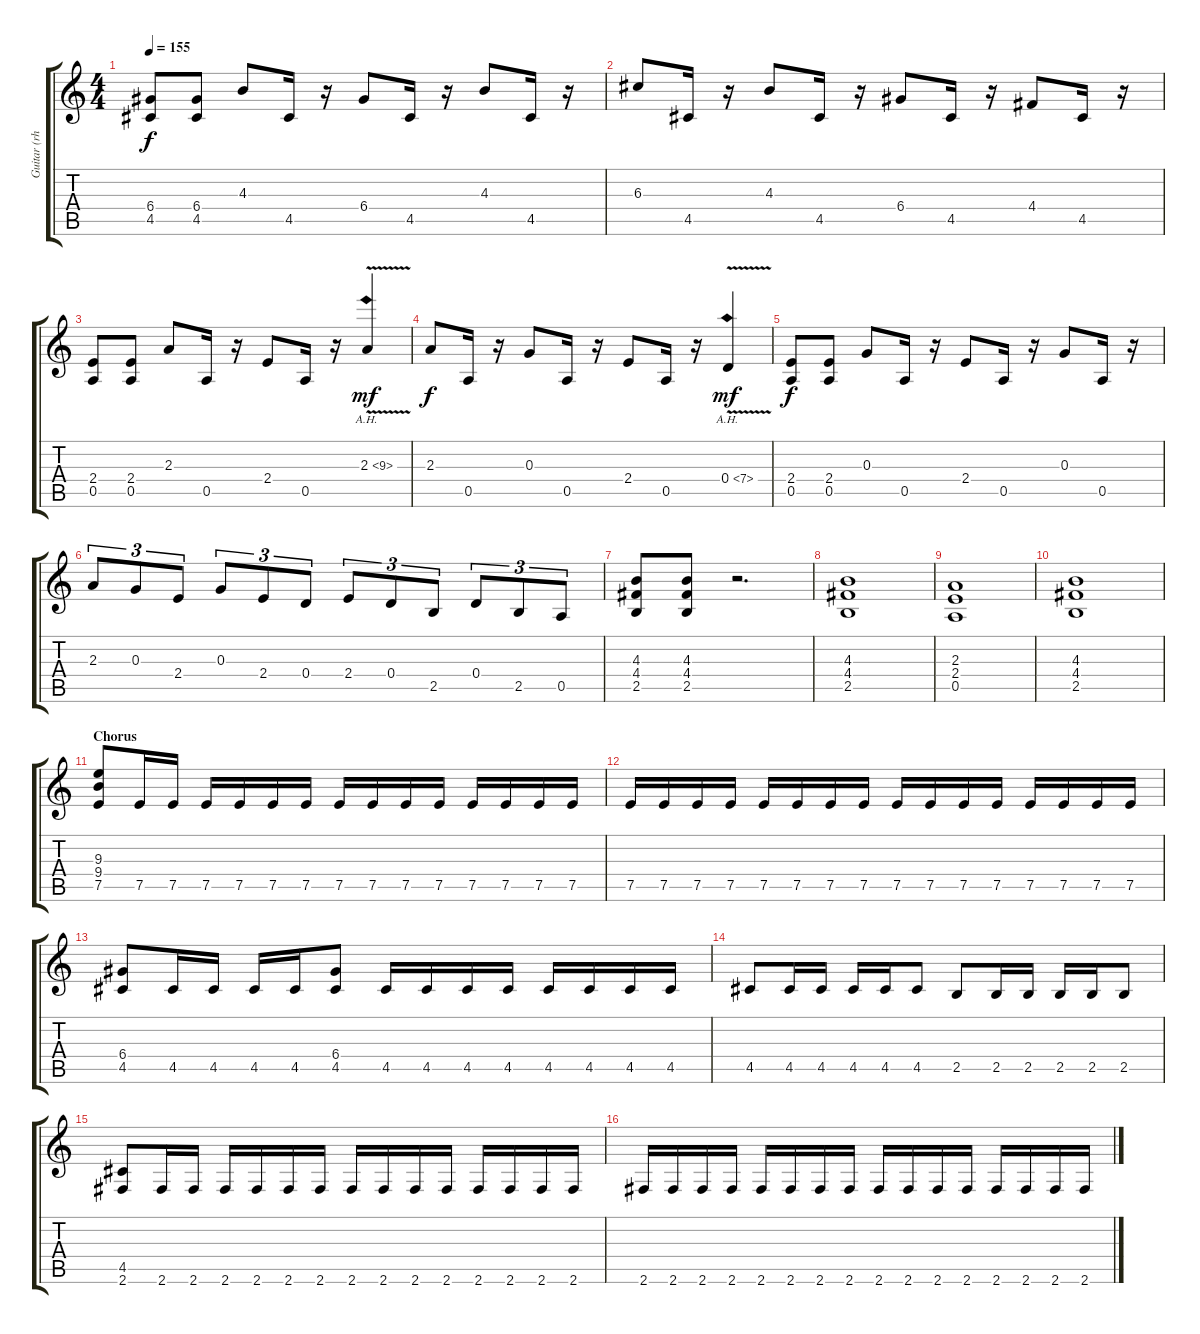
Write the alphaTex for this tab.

\track ("Guitar (rhythm)" "Guitar (rh") {instrument distortionguitar}
\staff {score tabs}
\tuning (E4 B3 G3 D3 A2 E2) {hide}
\ts (4 4)
\tempo 155
\clef g2
\ks c
(6.4 4.5).8{dy f} (6.4 4.5).8 4.3.8 4.5.16 r.16 6.4.8 4.5.16 r.16 4.3.8 4.5.16 r.16 |
6.3.8 4.5.16 r.16 4.3.8 4.5.16 r.16 6.4.8 4.5.16 r.16 4.4.8 4.5.16 r.16 |
(2.4 0.5).8 (2.4 0.5).8 2.3.8 0.5.16 r.16 2.4.8 0.5.16 r.16 2.3{ah 7 v}.4{dy mf} |
2.3.8{dy f} 0.5.16 r.16 0.3.8 0.5.16 r.16 2.4.8 0.5.16 r.16 0.4{ah 7 v}.4{dy mf} |
(2.4 0.5).8{dy f} (2.4 0.5).8 0.3.8 0.5.16 r.16 2.4.8 0.5.16 r.16 0.3.8 0.5.16 r.16 |
2.3.8{tu (3 2)} 0.3.8{tu (3 2)} 2.4.8{tu (3 2)} 0.3.8{tu (3 2)} 2.4.8{tu (3 2)} 0.4.8{tu (3 2)} 2.4.8{tu (3 2)} 0.4.8{tu (3 2)} 2.5.8{tu (3 2)} 0.4.8{tu (3 2)} 2.5.8{tu (3 2)} 0.5.8{tu (3 2)} |
(4.3 4.4 2.5).8 (4.3 4.4 2.5).8 r.2{d} |
(4.3 4.4 2.5).1 |
(2.3 2.4 0.5).1 |
(4.3 4.4 2.5).1 |
\section ("" "Chorus")
(9.3 9.4 7.5).8 7.5.16 7.5.16 7.5.16 7.5.16 7.5.16 7.5.16 7.5.16 7.5.16 7.5.16 7.5.16 7.5.16 7.5.16 7.5.16 7.5.16 |
7.5.16 7.5.16 7.5.16 7.5.16 7.5.16 7.5.16 7.5.16 7.5.16 7.5.16 7.5.16 7.5.16 7.5.16 7.5.16 7.5.16 7.5.16 7.5.16 |
(6.4 4.5).8 4.5.16 4.5.16 4.5.16 4.5.16 (6.4 4.5).8 4.5.16 4.5.16 4.5.16 4.5.16 4.5.16 4.5.16 4.5.16 4.5.16 |
4.5.8 4.5.16 4.5.16 4.5.16 4.5.16 4.5.8 2.5.8 2.5.16 2.5.16 2.5.16 2.5.16 2.5.8 |
(4.5 2.6).8 2.6.16 2.6.16 2.6.16 2.6.16 2.6.16 2.6.16 2.6.16 2.6.16 2.6.16 2.6.16 2.6.16 2.6.16 2.6.16 2.6.16 |
2.6.16 2.6.16 2.6.16 2.6.16 2.6.16 2.6.16 2.6.16 2.6.16 2.6.16 2.6.16 2.6.16 2.6.16 2.6.16 2.6.16 2.6.16 2.6.16
